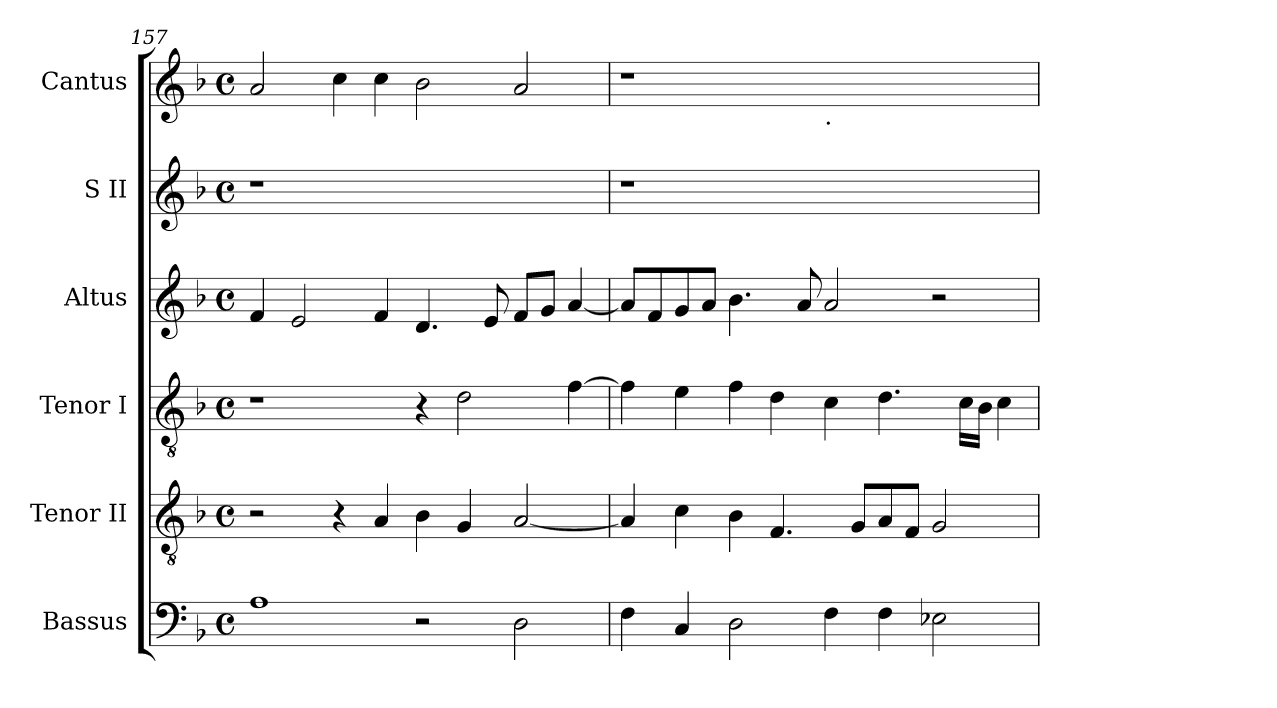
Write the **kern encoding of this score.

**kern	**kern	**kern	**kern	**kern	**kern
*part6	*part5	*part4	*part3	*part2	*part1
*staff6	*staff5	*staff4	*staff3	*staff2	*staff1
*I"Bassus	*I"Tenor II	*I"Tenor I	*I"Altus	*I"S II	*I"Cantus
*I'B	*I'T II	*I'T I	*I'A	*	*
*clefF4	*clefGv2	*clefGv2	*clefG2	*clefG2	*clefG2
*k[b-]	*k[b-]	*k[b-]	*k[b-]	*k[b-]	*k[b-]
*F:	*F:	*F:	*F:	*F:	*F:
*M4/4	*M4/4	*M4/4	*M4/4	*M4/4	*M4/4
*met(c)	*met(c)	*met(c)	*met(c)	*met(c)	*met(c)
=157	=157	=157	=157	=157	=157
1A	2r	1r	4f/	1r	2a/
.	.	.	2e/	.	.
.	4r	.	.	.	4cc\
.	4A/	.	4f/	.	4cc\
2r	4B-\	4r	4.d/	1ryy	2b-\
.	4G/	2d\	.	.	.
.	.	.	8e/	.	.
2D\	[<2A/	.	8f/L	.	2a/
.	.	.	8g/J	.	.
.	.	[>4f\	[<4a/	.	.
=158	=158	=158	=158	=158	=158
4F\	4A/]	4f\]	8a/L]	1r	1r
.	.	.	8f/	.	.
4C/	4c\	4e\	8g/	.	.
.	.	.	8a/J	.	.
2D\	4B-\	4f\	4.b-\	.	.
.	4.F/	4d\	.	.	.
.	.	.	8a/	.	.
!	!	!	!	!	!LO:TX:b:t=.
4F\	.	4c\	2a/	1ryy	1ryy
.	8G/L	.	.	.	.
4F\	8A/	4.d\	.	.	.
.	8F/J	.	.	.	.
2E-X\	2G/	.	2r	.	.
.	.	16c\LL	.	.	.
.	.	16B-\JJ	.	.	.
.	.	4c\	.	.	.
=	=	=	=	=	=
*-	*-	*-	*-	*-	*-
